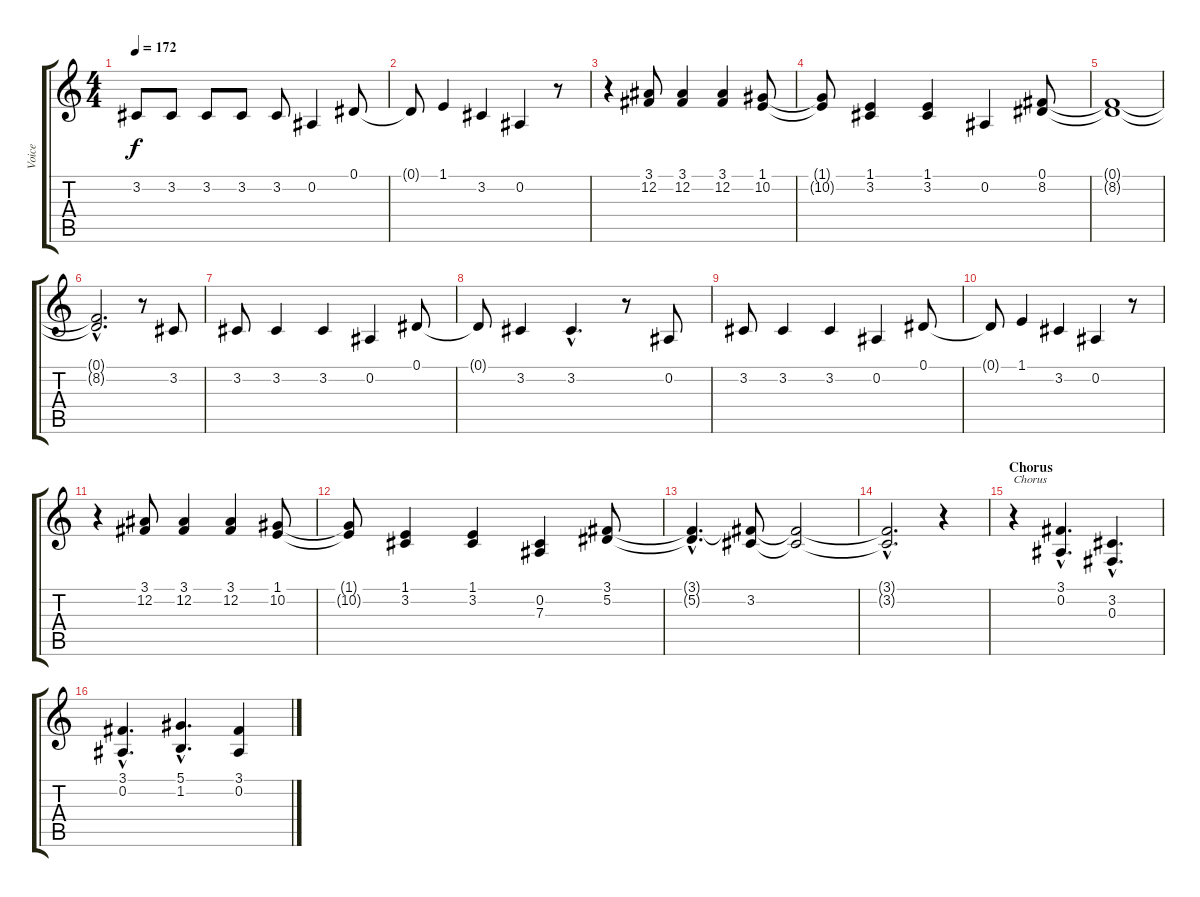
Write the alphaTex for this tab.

\track ("Voice" "Voice") {instrument tenorsax}
\staff {score tabs}
\tuning (Eb4 Bb3 Gb3 Db3 Ab2 Eb2) {hide}
\ts (4 4)
\tempo 172
\clef g2
\ks c
3.2.8{dy f} 3.2.8 3.2.8 3.2.8 3.2.8 0.2.4 0.1.8 |
0.1{t}.8 1.1.4 3.2.4 0.2.4 r.8 |
r.4 (3.1 12.2).8 (3.1 12.2).4 (3.1 12.2).4 (1.1 10.2).8 |
(1.1{t} 10.2{t}).8 (1.1 3.2).4 (1.1 3.2).4 0.2.4 (0.1 8.2).8 |
(0.1{t} 8.2{t}).1 |
(0.1{hac t} 8.2{hac t}).2{d} r.8 3.2.8 |
3.2.8 3.2.4 3.2.4 0.2.4 0.1.8 |
0.1{t}.8 3.2.4 3.2{hac}.4{d} r.8 0.2.8 |
3.2.8 3.2.4 3.2.4 0.2.4 0.1.8 |
0.1{t}.8 1.1.4 3.2.4 0.2.4 r.8 |
r.4 (3.1 12.2).8 (3.1 12.2).4 (3.1 12.2).4 (1.1 10.2).8 |
(1.1{t} 10.2{t}).8 (1.1 3.2).4 (1.1 3.2).4 (0.2 7.3).4 (3.1 5.2).8 |
(3.1{hac t} 5.2{hac t}).4{d} (3.1{t} 3.2).8 (3.1{t} 3.2{t}).2 |
(3.1{hac t} 3.2{hac t}).2{d} r.4 |
\section ("" "Chorus")
r.4{txt "Chorus"} (3.1{hac} 0.2{hac}).4{d} (3.2{hac} 0.3{hac}).4{d} |
(3.1{hac} 0.2{hac}).4{d} (5.1{hac} 1.2{hac}).4{d} (3.1 0.2).4
